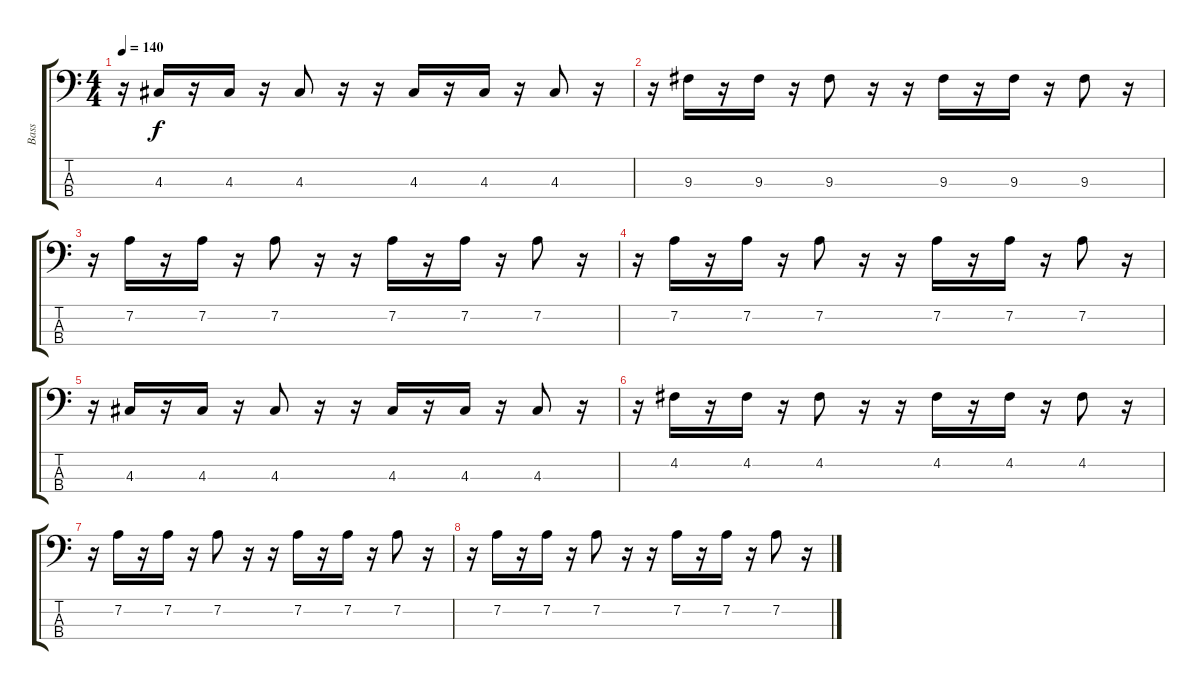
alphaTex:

\track ("Bass" "Bass") {instrument synthbass1}
\staff {score tabs}
\tuning (G2 D2 A1 E1) {hide}
\ts (4 4)
\tempo 140
\clef f4
\ks c
r.16{dy f} 4.3.16 r.16 4.3.16 r.16 4.3.8 r.16 r.16 4.3.16 r.16 4.3.16 r.16 4.3.8 r.16 |
r.16 9.3.16 r.16 9.3.16 r.16 9.3.8 r.16 r.16 9.3.16 r.16 9.3.16 r.16 9.3.8 r.16 |
r.16 7.2.16 r.16 7.2.16 r.16 7.2.8 r.16 r.16 7.2.16 r.16 7.2.16 r.16 7.2.8 r.16 |
r.16 7.2.16 r.16 7.2.16 r.16 7.2.8 r.16 r.16 7.2.16 r.16 7.2.16 r.16 7.2.8 r.16 |
r.16 4.3.16 r.16 4.3.16 r.16 4.3.8 r.16 r.16 4.3.16 r.16 4.3.16 r.16 4.3.8 r.16 |
r.16 4.2.16 r.16 4.2.16 r.16 4.2.8 r.16 r.16 4.2.16 r.16 4.2.16 r.16 4.2.8 r.16 |
r.16 7.2.16 r.16 7.2.16 r.16 7.2.8 r.16 r.16 7.2.16 r.16 7.2.16 r.16 7.2.8 r.16 |
r.16 7.2.16 r.16 7.2.16 r.16 7.2.8 r.16 r.16 7.2.16 r.16 7.2.16 r.16 7.2.8 r.16
